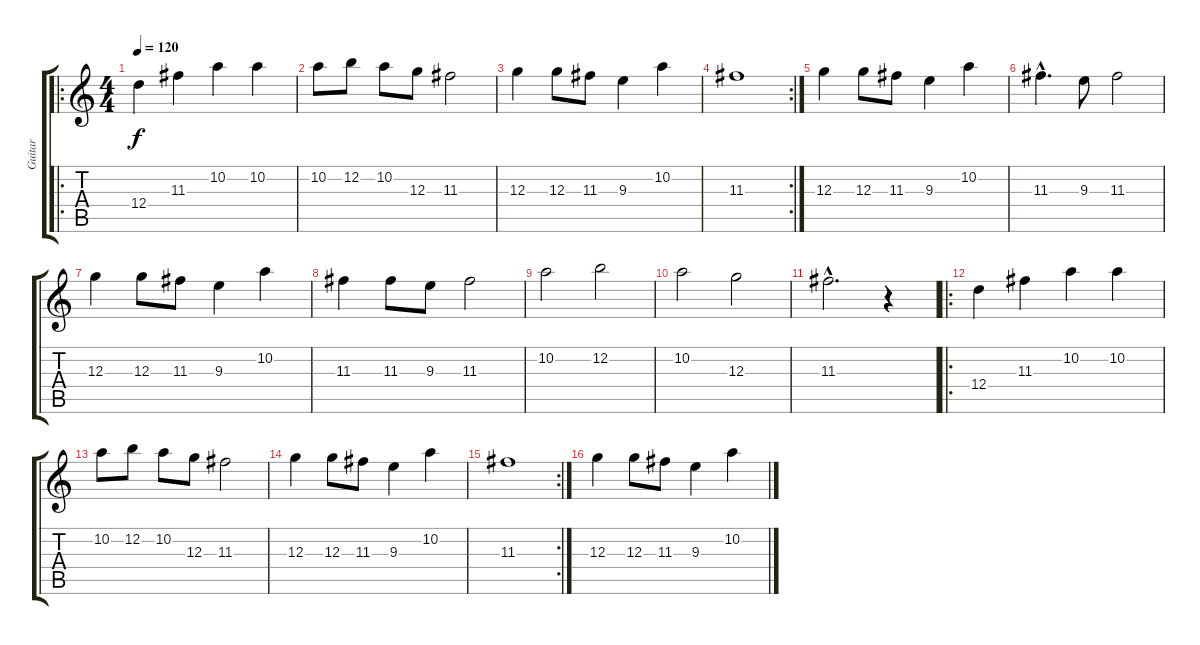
\track ("Guitar" "Guitar") {instrument distortionguitar}
\staff {score tabs}
\tuning (E4 B3 G3 D3 A2 E2) {hide}
\ro
\ts (4 4)
\tempo 120
\clef g2
\ks c
12.4.4{dy f instrument distortionguitar} 11.3.4 10.2.4 10.2.4{instrument distortionguitar} |
10.2.8 12.2.8 10.2.8 12.3.8 11.3.2 |
12.3.4 12.3.8 11.3.8 9.3.4 10.2.4 |
\rc 2
11.3.1 |
12.3.4 12.3.8 11.3.8 9.3.4 10.2.4 |
11.3{hac}.4{d} 9.3.8 11.3.2 |
12.3.4 12.3.8 11.3.8 9.3.4 10.2.4 |
11.3.4 11.3.8 9.3.8 11.3.2 |
10.2.2 12.2.2 |
10.2.2 12.3.2 |
11.3{hac}.2{d} r.4 |
\ro
12.4.4 11.3.4 10.2.4 10.2.4{instrument distortionguitar} |
10.2.8 12.2.8 10.2.8 12.3.8 11.3.2 |
12.3.4 12.3.8 11.3.8 9.3.4 10.2.4 |
\rc 2
11.3.1 |
12.3.4 12.3.8 11.3.8 9.3.4 10.2.4
